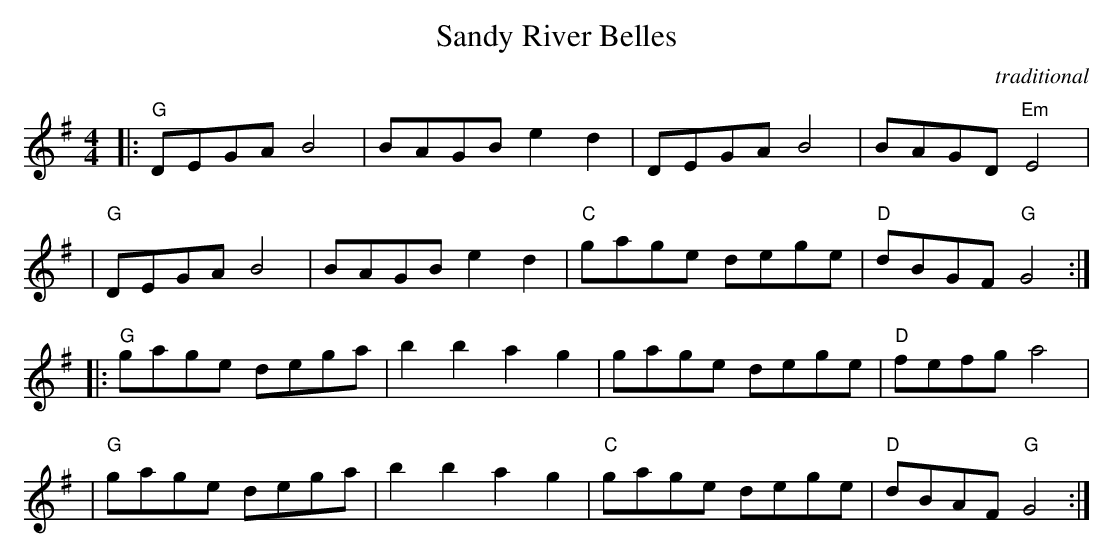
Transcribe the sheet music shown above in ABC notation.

X:1
T: Sandy River Belles
C: traditional
M: 4/4
L:1/8
K: Gmaj
|:"G"DEGA B4|BAGB e2d2|DEGA B4|BAGD"Em"E4|!
|"G"DEGA B4|BAGB e2d2|"C"gage dege|"D"dBGF"G"G4:|!
|:"G"gage dega|b2b2a2g2|gage dege|"D"fefga4|!
|"G"gage dega|b2b2a2g2|"C"gage dege|"D"dBAF"G"G4:|
